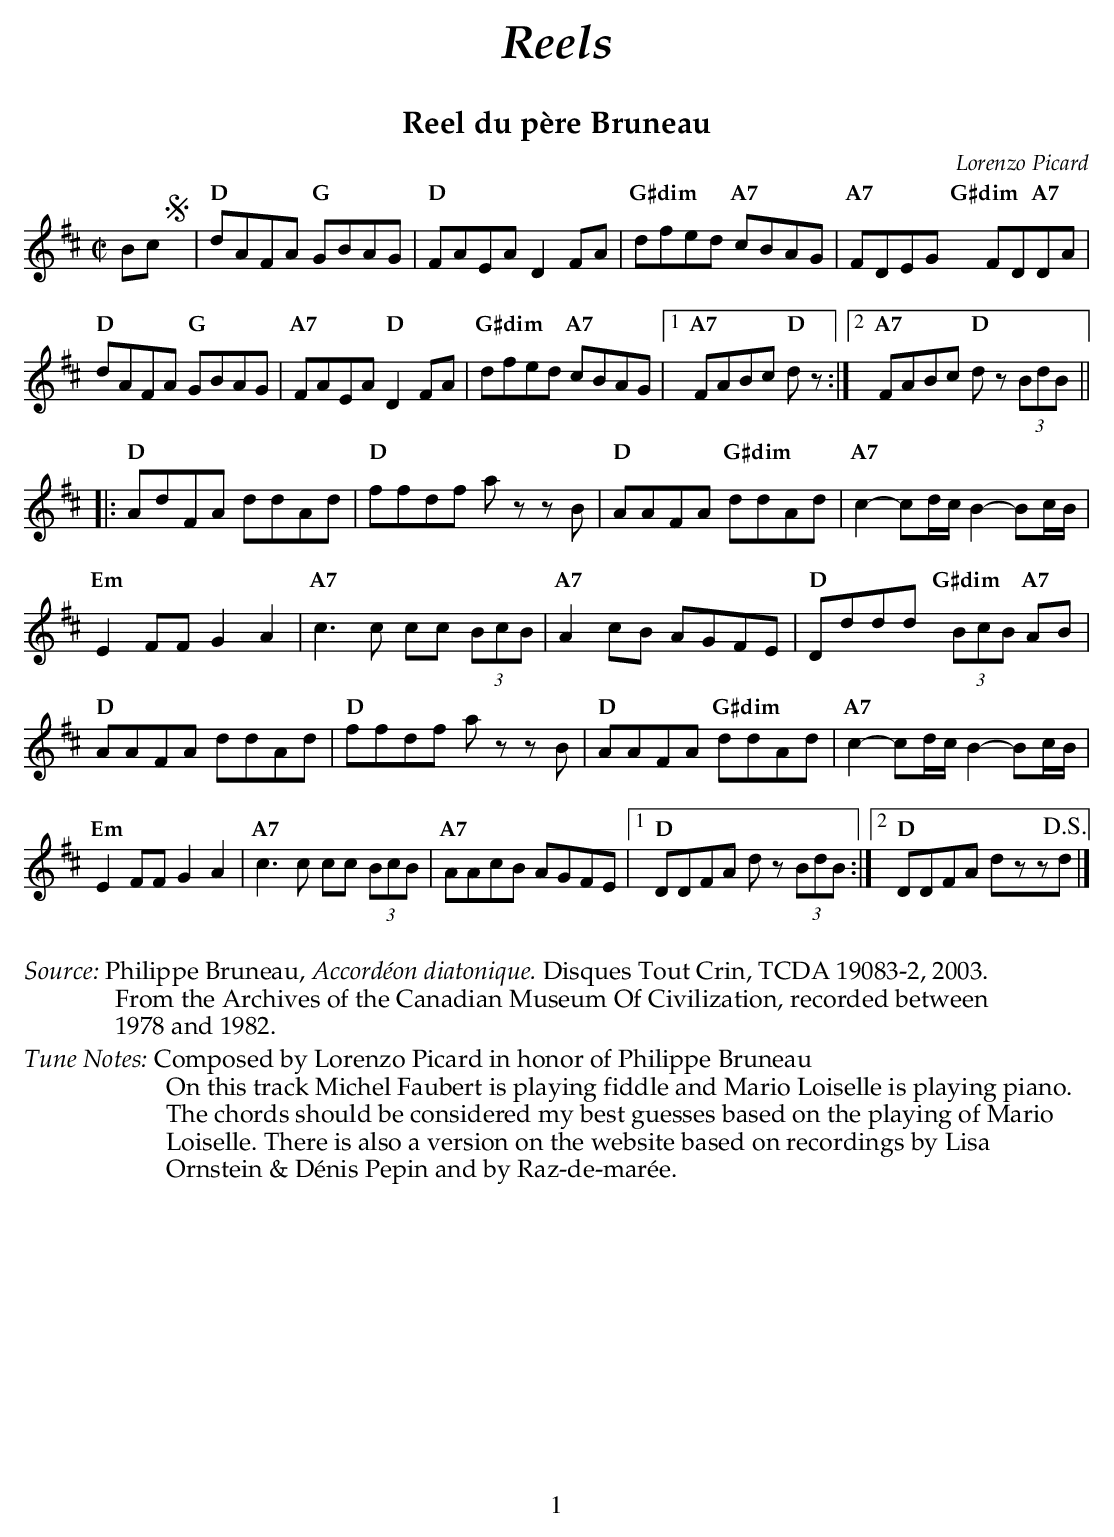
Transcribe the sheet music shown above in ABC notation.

X:1
T:Reel du p\`ere Bruneau
C:Lorenzo Picard
U:s = !slide!
U:t = !trill!
M:C|
L:1/8
K:D
Bc !segno!y|\
   "D" dAFA "G" GBAG | "D"FAEA  D2FA       | "G#dim" dfed "A7" cBAG | "A7" FDEG "G#dim" y30FD"A7"DA |
   "D" dAFA "G" GBAG | "A7"FAEA "D" D2FA   | "G#dim" dfed "A7" cBAG |[1 "A7" FABc "D" dz  :|[2\
   "A7" FABc "D" dz  (3BdB ||
|: "D" AdFA ddAd     | "D" ffdf az zB      |"D" AAFA "G#dim" ddAd   | "A7" c2-cd/c/ B2-Bc/B/   |
   "Em"  E2FF G2A2   | "A7" c2>c2 cc (3BcB |"A7" A2  cB AGFE        | "D" Dddd "G#dim"y(3BcB "A7" AB |
   "D" AAFA ddAd     | "D" ffdf az zB      |"D" AAFA "G#dim" ddAd   | "A7" c2-cd/c/ B2-Bc/B/   |
   "Em"  E2FF G2A2   | "A7" c2>c2 cc (3BcB |"A7" AAcB AGFE          |1 "D" DDFA dz (3BdB  :|2\
   "D" DDFA dzz!D.S.!d |]
